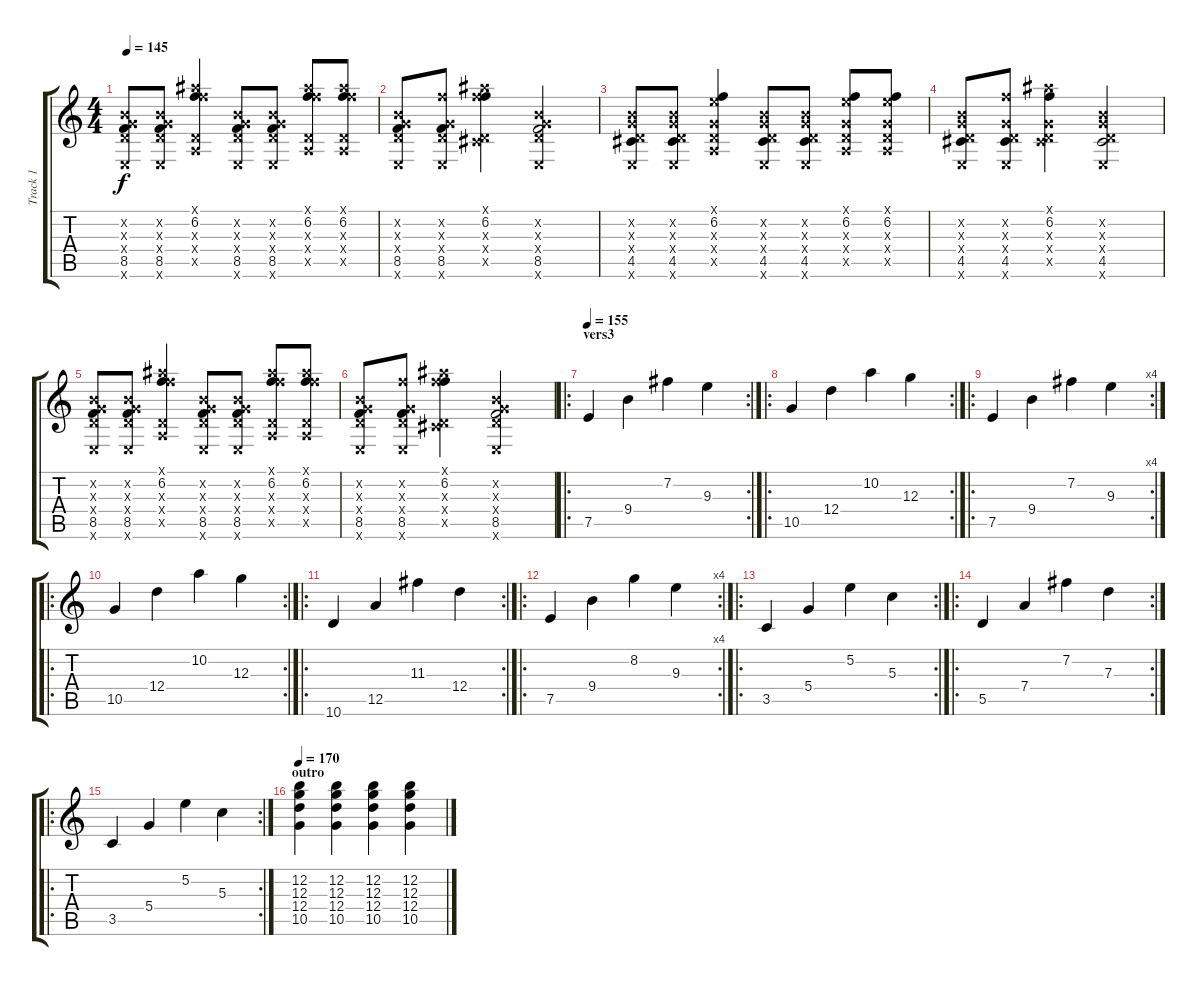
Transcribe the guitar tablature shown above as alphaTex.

\track ("Track 1" "Track 1") {instrument overdrivenguitar}
\staff {score tabs}
\tuning (E4 B3 G3 D3 A2 E2) {hide}
\ts (4 4)
\tempo 145
\clef g2
\ks c
(0.2{x} 0.3{x} 0.4{x} 8.5 0.6{x}).8{dy f} (0.2{x} 0.3{x} 0.4{x} 8.5 0.6{x}).8 (6.1{x} 6.2 10.3{x} 0.4{x} 0.5{x}).4 (0.2{x} 0.3{x} 0.4{x} 8.5 0.6{x}).8 (0.2{x} 0.3{x} 0.4{x} 8.5 0.6{x}).8 (6.1{x} 6.2 10.3{x} 0.4{x} 0.5{x}).8 (6.1{x} 6.2 10.3{x} 0.4{x} 0.5{x}).8 |
(0.2{x} 0.3{x} 0.4{x} 8.5 0.6{x}).8 (6.2{x} 0.3{x} 0.4{x} 8.5 0.6{x}).8 (6.1{x} 6.2 10.3{x} 0.4{x} 4.5{x}).4 (0.2{x} 0.3{x} 0.4{x} 8.5 0.6{x}).2 |
(0.2{x} 0.3{x} 0.4{x} 4.5 0.6{x}).8 (0.2{x} 0.3{x} 0.4{x} 4.5 0.6{x}).8 (0.1{x} 6.2 0.3{x} 0.4{x} 0.5{x}).4 (0.2{x} 0.3{x} 0.4{x} 4.5 0.6{x}).8 (0.2{x} 0.3{x} 0.4{x} 4.5 0.6{x}).8 (0.1{x} 6.2 0.3{x} 0.4{x} 0.5{x}).8 (0.1{x} 6.2 0.3{x} 0.4{x} 0.5{x}).8 |
(0.2{x} 0.3{x} 0.4{x} 4.5 0.6{x}).8 (6.2{x} 0.3{x} 0.4{x} 4.5 0.6{x}).8 (6.1{x} 6.2 0.3{x} 0.4{x} 4.5{x}).4 (0.2{x} 0.3{x} 0.4{x} 4.5 0.6{x}).2 |
(0.2{x} 0.3{x} 0.4{x} 8.5 0.6{x}).8 (0.2{x} 0.3{x} 0.4{x} 8.5 0.6{x}).8 (6.1{x} 6.2 10.3{x} 0.4{x} 0.5{x}).4 (0.2{x} 0.3{x} 0.4{x} 8.5 0.6{x}).8 (0.2{x} 0.3{x} 0.4{x} 8.5 0.6{x}).8 (6.1{x} 6.2 10.3{x} 0.4{x} 0.5{x}).8 (6.1{x} 6.2 10.3{x} 0.4{x} 0.5{x}).8 |
(0.2{x} 0.3{x} 0.4{x} 8.5 0.6{x}).8 (6.2{x} 0.3{x} 0.4{x} 8.5 0.6{x}).8 (6.1{x} 6.2 10.3{x} 0.4{x} 4.5{x}).4 (0.2{x} 0.3{x} 0.4{x} 8.5 0.6{x}).2 |
\ro
\rc 2
\section ("" "vers3")
\tempo 155
7.5.4 9.4.4 7.2.4 9.3.4 |
\ro
\rc 2
10.5.4 12.4.4 10.2.4 12.3.4 |
\ro
\rc 4
7.5.4 9.4.4 7.2.4 9.3.4 |
\ro
\rc 2
10.5.4 12.4.4 10.2.4 12.3.4 |
\ro
\rc 2
10.6.4 12.5.4 11.3.4 12.4.4 |
\ro
\rc 4
7.5.4 9.4.4 8.2.4 9.3.4 |
\ro
\rc 2
3.5.4 5.4.4 5.2.4 5.3.4 |
\ro
\rc 2
5.5.4 7.4.4 7.2.4 7.3.4 |
\ro
\rc 2
3.5.4 5.4.4 5.2.4 5.3.4 |
\section ("" "outro")
\tempo 170
(12.2 12.3 12.4 10.5).4 (12.2 12.3 12.4 10.5).4 (12.2 12.3 12.4 10.5).4 (12.2 12.3 12.4 10.5).4
